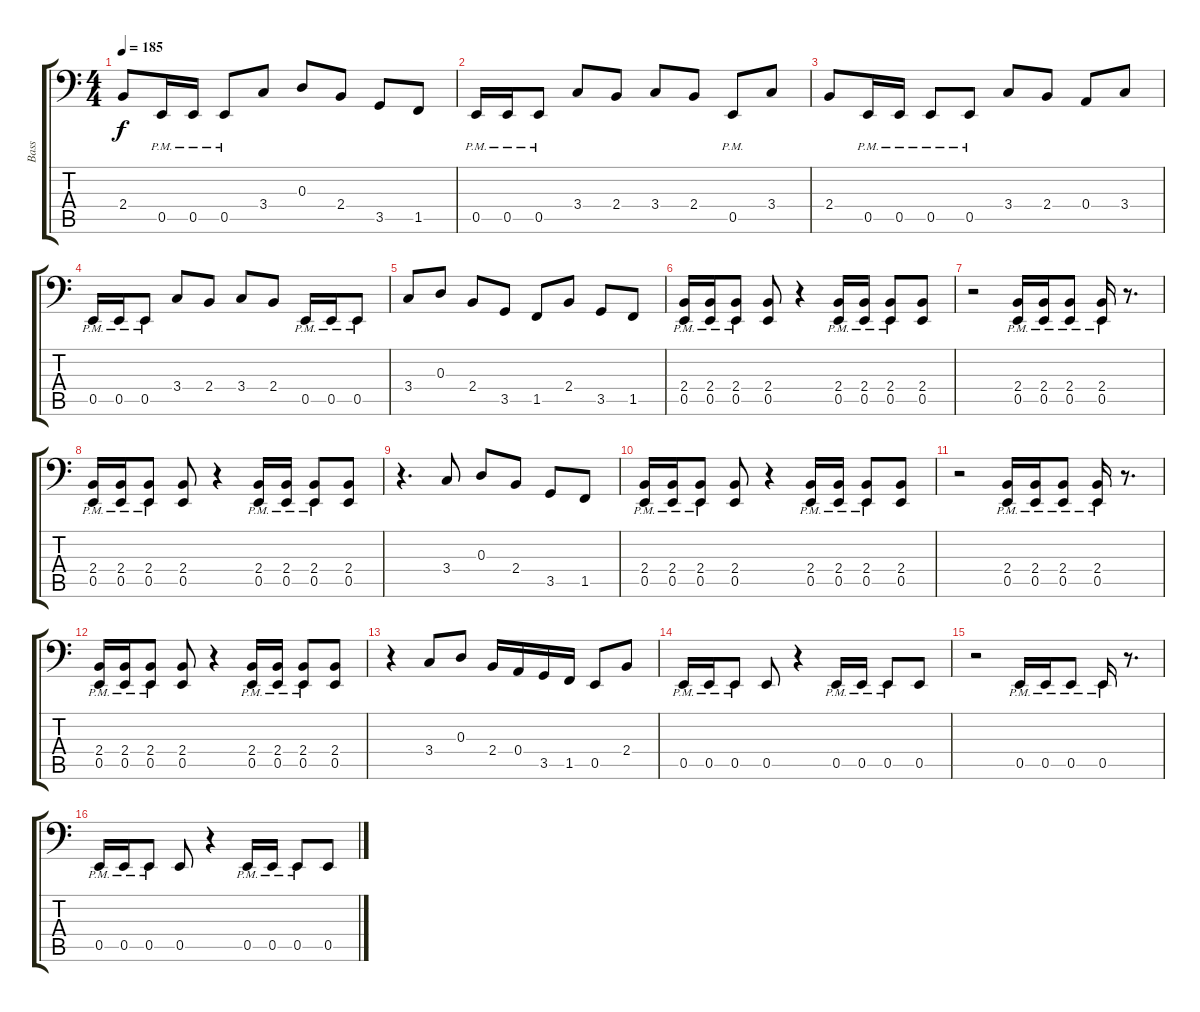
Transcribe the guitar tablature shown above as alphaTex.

\track ("Bass" "Bass") {instrument electricbassfinger}
\staff {score tabs}
\tuning (C3 G2 D2 A1 E1 B0) {hide}
\ts (4 4)
\tempo 185
\clef f4
\ks c
2.4.8{dy f} 0.5{pm}.16 0.5{pm}.16 0.5{pm}.8 3.4.8 0.3.8 2.4.8 3.5.8 1.5.8 |
0.5{pm}.16 0.5{pm}.16 0.5{pm}.8 3.4.8 2.4.8 3.4.8 2.4.8 0.5{pm}.8 3.4.8 |
2.4.8 0.5{pm}.16 0.5{pm}.16 0.5{pm}.8 0.5{pm}.8 3.4.8 2.4.8 0.4.8 3.4.8 |
0.5{pm}.16 0.5{pm}.16 0.5{pm}.8 3.4.8 2.4.8 3.4.8 2.4.8 0.5{pm}.16 0.5{pm}.16 0.5{pm}.8 |
3.4.8 0.3.8 2.4.8 3.5.8 1.5.8 2.4.8 3.5.8 1.5.8 |
(2.4{pm} 0.5{pm}).16 (2.4{pm} 0.5{pm}).16 (2.4{pm} 0.5{pm}).8 (2.4 0.5).8 r.4 (2.4{pm} 0.5{pm}).16 (2.4{pm} 0.5{pm}).16 (2.4{pm} 0.5{pm}).8 (2.4 0.5).8 |
r.2 (2.4{pm} 0.5{pm}).16 (2.4{pm} 0.5{pm}).16 (2.4{pm} 0.5{pm}).8 (2.4{pm} 0.5{pm}).16 r.8{d} |
(2.4{pm} 0.5{pm}).16 (2.4{pm} 0.5{pm}).16 (2.4{pm} 0.5{pm}).8 (2.4 0.5).8 r.4 (2.4{pm} 0.5{pm}).16 (2.4{pm} 0.5{pm}).16 (2.4{pm} 0.5{pm}).8 (2.4 0.5).8 |
r.4{d} 3.4.8 0.3.8 2.4.8 3.5.8 1.5.8 |
(2.4{pm} 0.5{pm}).16 (2.4{pm} 0.5{pm}).16 (2.4{pm} 0.5{pm}).8 (2.4 0.5).8 r.4 (2.4{pm} 0.5{pm}).16 (2.4{pm} 0.5{pm}).16 (2.4{pm} 0.5{pm}).8 (2.4 0.5).8 |
r.2 (2.4{pm} 0.5{pm}).16 (2.4{pm} 0.5{pm}).16 (2.4{pm} 0.5{pm}).8 (2.4{pm} 0.5{pm}).16 r.8{d} |
(2.4{pm} 0.5{pm}).16 (2.4{pm} 0.5{pm}).16 (2.4{pm} 0.5{pm}).8 (2.4 0.5).8 r.4 (2.4{pm} 0.5{pm}).16 (2.4{pm} 0.5{pm}).16 (2.4{pm} 0.5{pm}).8 (2.4 0.5).8 |
r.4 3.4.8 0.3.8 2.4.16 0.4.16 3.5.16 1.5.16 0.5.8 2.4.8 |
0.5{pm}.16 0.5{pm}.16 0.5{pm}.8 0.5.8 r.4 0.5{pm}.16 0.5{pm}.16 0.5{pm}.8 0.5.8 |
r.2 0.5{pm}.16 0.5{pm}.16 0.5{pm}.8 0.5{pm}.16 r.8{d} |
0.5{pm}.16 0.5{pm}.16 0.5{pm}.8 0.5.8 r.4 0.5{pm}.16 0.5{pm}.16 0.5{pm}.8 0.5.8
